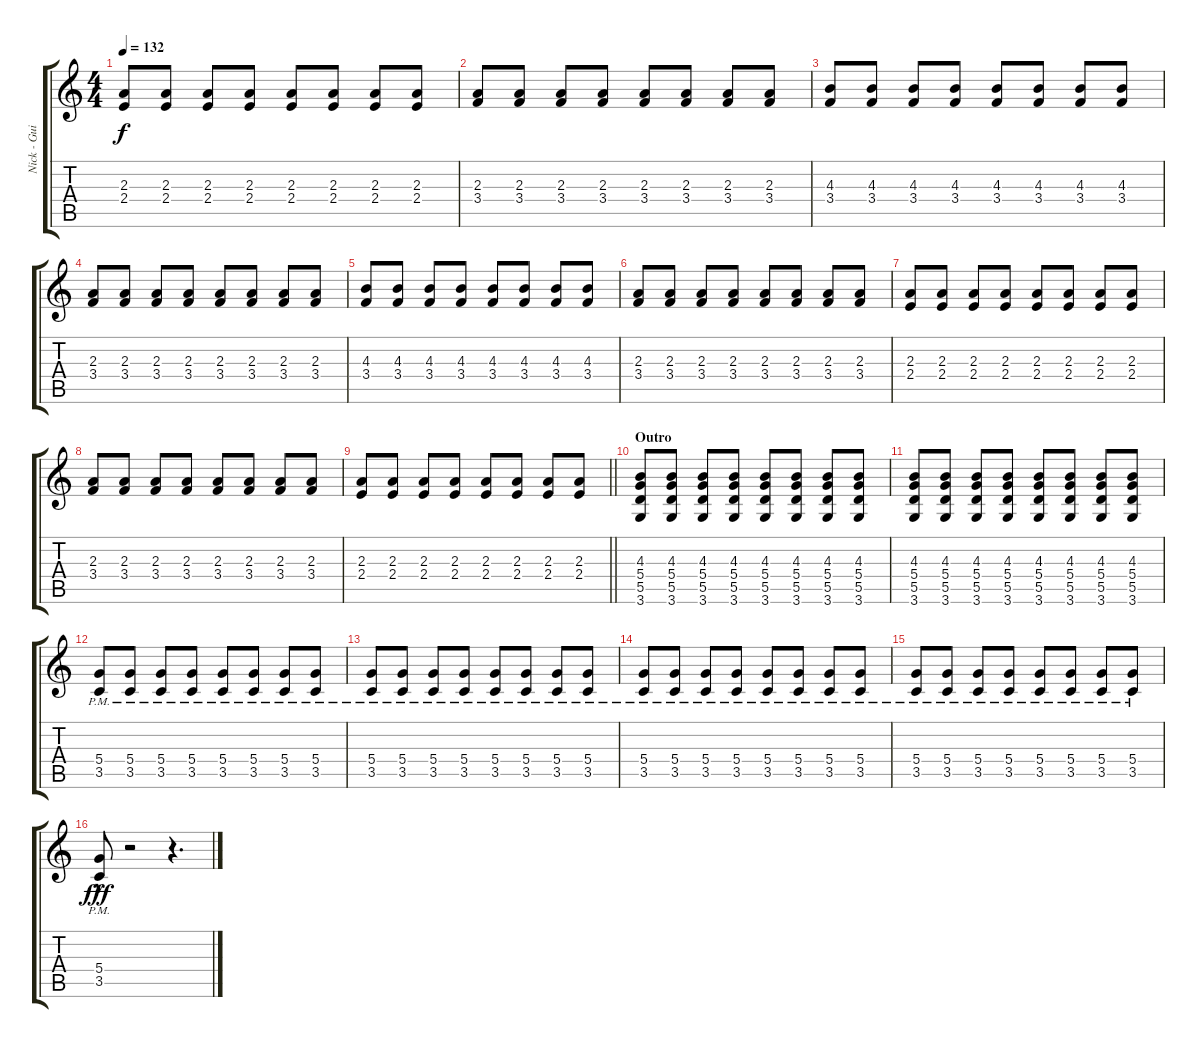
\track ("Nick - Guitar RSE" "Nick - Gui") {instrument overdrivenguitar}
\staff {score tabs}
\tuning (E4 B3 G3 D3 A2 E2) {hide}
\ts (4 4)
\tempo 132
\clef g2
\ks c
(2.3 2.4).8{dy f} (2.3 2.4).8 (2.3 2.4).8 (2.3 2.4).8 (2.3 2.4).8 (2.3 2.4).8 (2.3 2.4).8 (2.3 2.4).8 |
(2.3 3.4).8 (2.3 3.4).8 (2.3 3.4).8 (2.3 3.4).8 (2.3 3.4).8 (2.3 3.4).8 (2.3 3.4).8 (2.3 3.4).8 |
(4.3 3.4).8 (4.3 3.4).8 (4.3 3.4).8 (4.3 3.4).8 (4.3 3.4).8 (4.3 3.4).8 (4.3 3.4).8 (4.3 3.4).8 |
(2.3 3.4).8 (2.3 3.4).8 (2.3 3.4).8 (2.3 3.4).8 (2.3 3.4).8 (2.3 3.4).8 (2.3 3.4).8 (2.3 3.4).8 |
(4.3 3.4).8 (4.3 3.4).8 (4.3 3.4).8 (4.3 3.4).8 (4.3 3.4).8 (4.3 3.4).8 (4.3 3.4).8 (4.3 3.4).8 |
(2.3 3.4).8 (2.3 3.4).8 (2.3 3.4).8 (2.3 3.4).8 (2.3 3.4).8 (2.3 3.4).8 (2.3 3.4).8 (2.3 3.4).8 |
(2.3 2.4).8 (2.3 2.4).8 (2.3 2.4).8 (2.3 2.4).8 (2.3 2.4).8 (2.3 2.4).8 (2.3 2.4).8 (2.3 2.4).8 |
(2.3 3.4).8 (2.3 3.4).8 (2.3 3.4).8 (2.3 3.4).8 (2.3 3.4).8 (2.3 3.4).8 (2.3 3.4).8 (2.3 3.4).8 |
\barLineRight lightlight
(2.3 2.4).8 (2.3 2.4).8 (2.3 2.4).8 (2.3 2.4).8 (2.3 2.4).8 (2.3 2.4).8 (2.3 2.4).8 (2.3 2.4).8 |
\section ("" "Outro")
(4.3 5.4 5.5 3.6).8{volume 13 instrument electricguitarjazz} (4.3 5.4 5.5 3.6).8 (4.3 5.4 5.5 3.6).8 (4.3 5.4 5.5 3.6).8 (4.3 5.4 5.5 3.6).8 (4.3 5.4 5.5 3.6).8 (4.3 5.4 5.5 3.6).8 (4.3 5.4 5.5 3.6).8 |
(4.3 5.4 5.5 3.6).8 (4.3 5.4 5.5 3.6).8 (4.3 5.4 5.5 3.6).8 (4.3 5.4 5.5 3.6).8 (4.3 5.4 5.5 3.6).8 (4.3 5.4 5.5 3.6).8 (4.3 5.4 5.5 3.6).8 (4.3 5.4 5.5 3.6).8 |
(5.4{pm} 3.5{pm}).8{volume 9 balance 15 instrument overdrivenguitar} (5.4{pm} 3.5{pm}).8 (5.4{pm} 3.5{pm}).8 (5.4{pm} 3.5{pm}).8 (5.4{pm} 3.5{pm}).8 (5.4{pm} 3.5{pm}).8 (5.4{pm} 3.5{pm}).8 (5.4{pm} 3.5{pm}).8 |
(5.4{pm} 3.5{pm}).8 (5.4{pm} 3.5{pm}).8 (5.4{pm} 3.5{pm}).8 (5.4{pm} 3.5{pm}).8 (5.4{pm} 3.5{pm}).8 (5.4{pm} 3.5{pm}).8 (5.4{pm} 3.5{pm}).8 (5.4{pm} 3.5{pm}).8 |
(5.4{pm} 3.5{pm}).8 (5.4{pm} 3.5{pm}).8 (5.4{pm} 3.5{pm}).8 (5.4{pm} 3.5{pm}).8 (5.4{pm} 3.5{pm}).8 (5.4{pm} 3.5{pm}).8 (5.4{pm} 3.5{pm}).8 (5.4{pm} 3.5{pm}).8 |
(5.4{pm} 3.5{pm}).8 (5.4{pm} 3.5{pm}).8 (5.4{pm} 3.5{pm}).8 (5.4{pm} 3.5{pm}).8 (5.4{pm} 3.5{pm}).8 (5.4{pm} 3.5{pm}).8 (5.4{pm} 3.5{pm}).8 (5.4{pm} 3.5{pm}).8 |
(5.4{hac pm} 3.5{hac pm}).8{dy fff} r.2 r.4{d}
